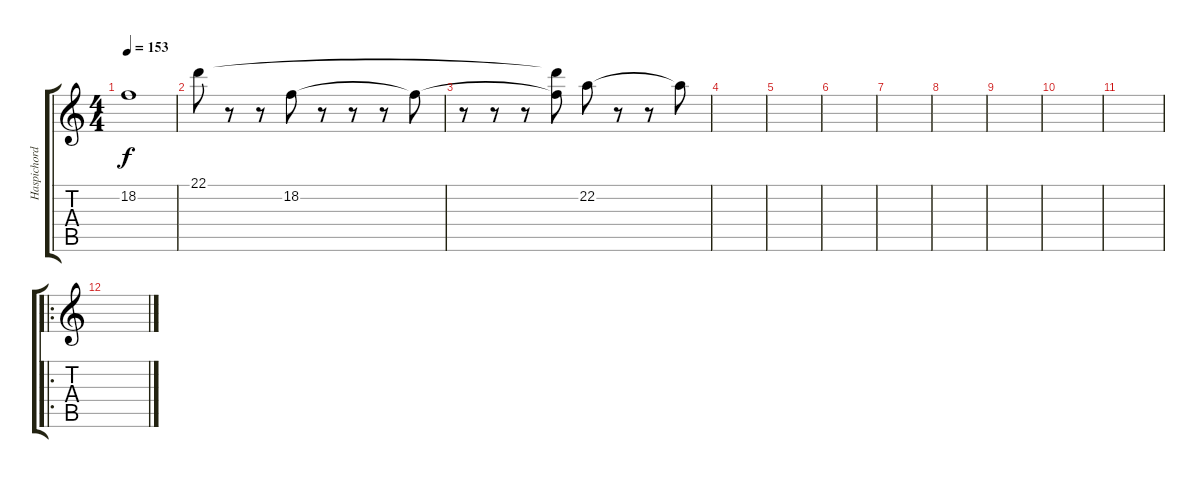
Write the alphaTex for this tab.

\track ("Haspichord" "Haspichord") {instrument harpsichord}
\staff {score tabs}
\tuning (E4 B3 G3 D3 A2 D2) {hide}
\ts (4 4)
\tempo 153
\clef g2
\ks c
18.2{t}.1{dy f} |
22.1.8 r.8 r.8 18.2.8 r.8 r.8 r.8 18.2{t}.8 |
r.8 r.8 r.8 (22.1{t} 18.2{t}).8 22.2.8 r.8 r.8 22.2{t}.8 |
|
|
|
|
|
|
|
|
\ro
